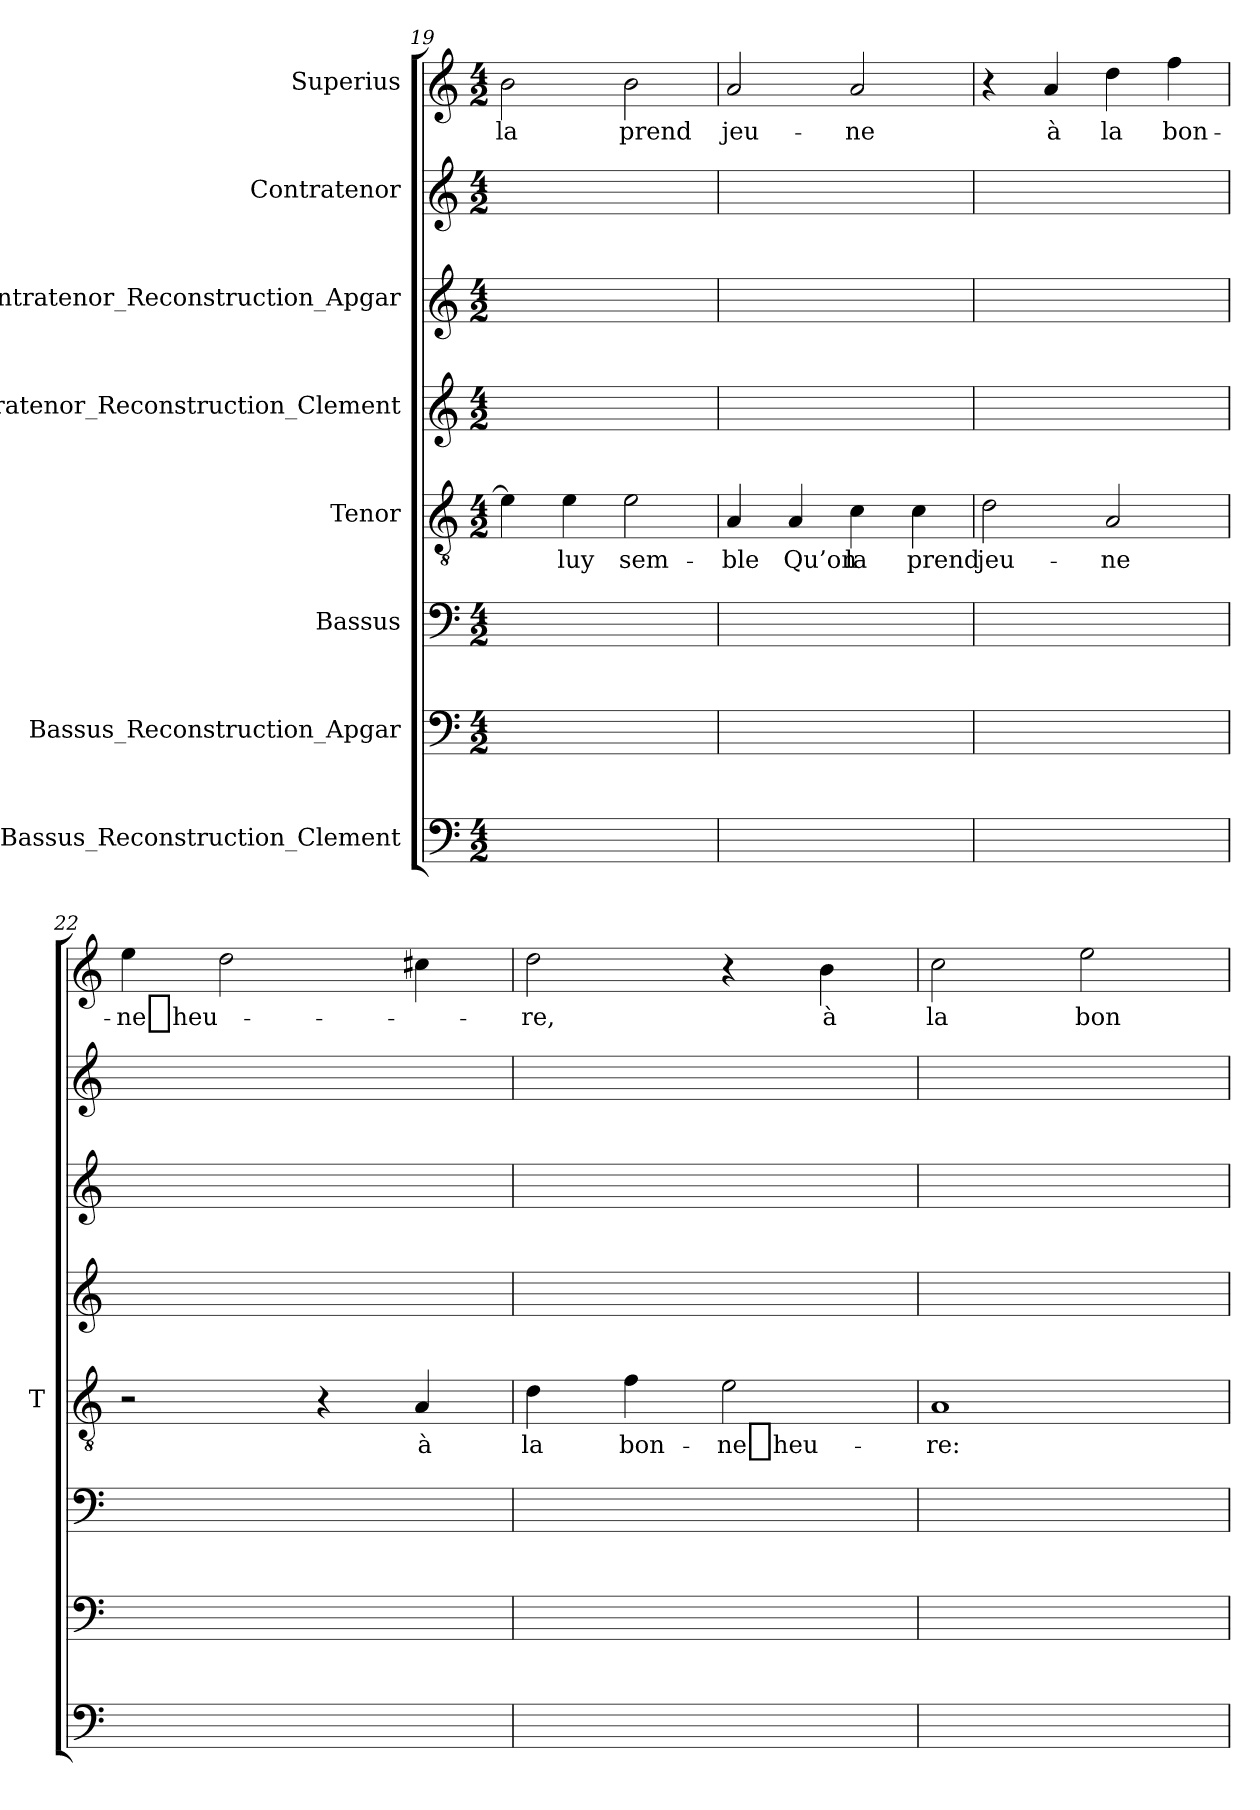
**kern	**kern	**kern	**kern	**text	**kern	**kern	**kern	**kern	**text
*part8	*part7	*part6	*part5	*part5	*part4	*part3	*part2	*part1	*part1
*staff8	*staff7	*staff6	*staff5	*staff5	*staff4	*staff3	*staff2	*staff1	*staff1
*I"Bassus_Reconstruction_Clement	*I"Bassus_Reconstruction_Apgar	*I"Bassus	*I"Tenor	*	*I"Contratenor_Reconstruction_Clement	*I"Contratenor_Reconstruction_Apgar	*I"Contratenor	*I"Superius	*
*	*	*	*I'T	*	*	*	*	*	*
*clefF4	*clefF4	*clefF4	*clefGv2	*	*clefG2	*clefG2	*clefG2	*clefG2	*
*k[]	*k[]	*k[]	*k[]	*	*k[]	*k[]	*k[]	*k[]	*
*M4/2	*M4/2	*M4/2	*M4/2	*	*M4/2	*M4/2	*M4/2	*M4/2	*
=19	=19	=19	=19	=19	=19	=19	=19	=19	=19
1ryy	1ryy	1ryy	4e]	.	1ryy	1ryy	1ryy	2b	-la
.	.	.	4e	-luy	.	.	.	.	.
.	.	.	2e	sem-	.	.	.	2b	-prend
=20	=20	=20	=20	=20	=20	=20	=20	=20	=20
1ryy	1ryy	1ryy	4A	-ble	1ryy	1ryy	1ryy	2a	jeu-
.	.	.	4A	-Qu’on	.	.	.	.	.
.	.	.	4c	-la	.	.	.	2a	-ne
.	.	.	4c	-prend	.	.	.	.	.
=21	=21	=21	=21	=21	=21	=21	=21	=21	=21
1ryy	1ryy	1ryy	2d	jeu-	1ryy	1ryy	1ryy	4r	.
.	.	.	.	.	.	.	.	4a	-à
.	.	.	2A	-ne	.	.	.	4dd	-la
.	.	.	.	.	.	.	.	4ff	bon-
=22	=22	=22	=22	=22	=22	=22	=22	=22	=22
1ryy	1ryy	1ryy	2r	.	1ryy	1ryy	1ryy	4ee	ne_heu-
.	.	.	.	.	.	.	.	2dd	.
.	.	.	4r	.	.	.	.	.	.
.	.	.	4A	-à	.	.	.	4cc#X	.
=23	=23	=23	=23	=23	=23	=23	=23	=23	=23
1ryy	1ryy	1ryy	4d	-la	1ryy	1ryy	1ryy	2dd	-re,
.	.	.	4f	bon-	.	.	.	.	.
.	.	.	2e	ne_heu-	.	.	.	4r	.
.	.	.	.	.	.	.	.	4b	-à
=24	=24	=24	=24	=24	=24	=24	=24	=24	=24
1ryy	1ryy	1ryy	1A	-re:	1ryy	1ryy	1ryy	2cc	-la
.	.	.	.	.	.	.	.	2ee	bon-
=	=	=	=	=	=	=	=	=	=
*-	*-	*-	*-	*-	*-	*-	*-	*-	*-
